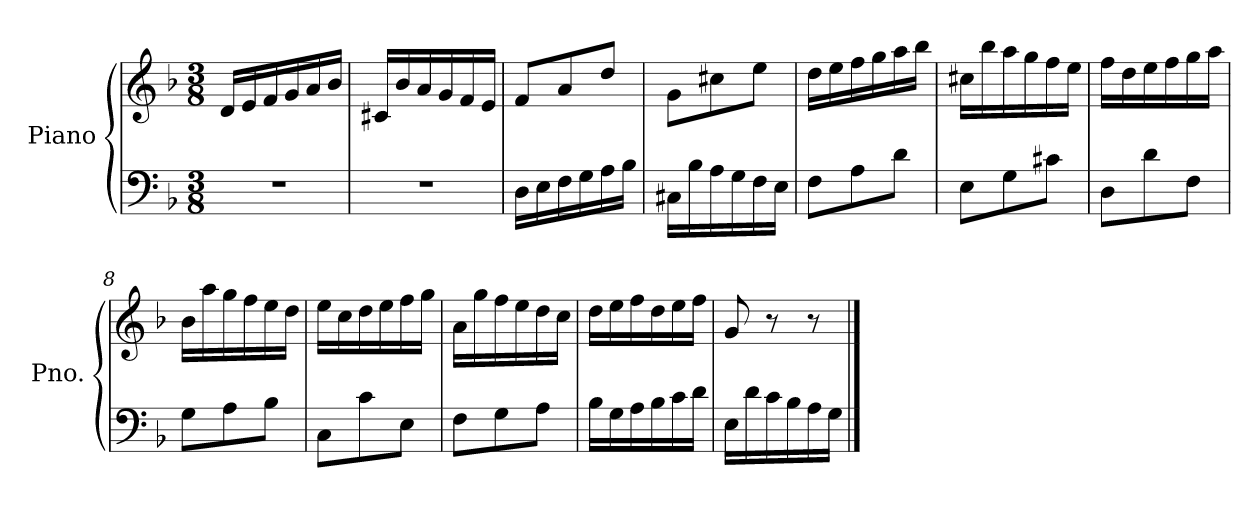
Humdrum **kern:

**kern	**kern
*part1	*part1
*staff2	*staff1
*I"Piano	*
*I'Pno.	*
*clefF4	*clefG2
*k[b-]	*k[b-]
*M3/8	*M3/8
*MM114	*MM114
=1	=1
4.r	16d/LL
.	16e/
.	16f/
.	16g/
.	16a/
.	16b-/JJ
=2	=2
4.r	16c#X/LL
.	16b-/
.	16a/
.	16g/
.	16f/
.	16e/JJ
=3	=3
16D\LL	8f/L
16E\	.
16F\	8a/
16G\	.
16A\	8dd/J
16B-\JJ	.
=4	=4
16C#X\LL	8g\L
16B-\	.
16A\	8cc#X\
16G\	.
16F\	8ee\J
16E\JJ	.
=5	=5
8F\L	16dd\LL
.	16ee\
8A\	16ff\
.	16gg\
8d\J	16aa\
.	16bb-\JJ
=6	=6
8E\L	16cc#X\LL
.	16bb-\
8G\	16aa\
.	16gg\
8c#X\J	16ff\
.	16ee\JJ
=7	=7
8D\L	16ff\LL
.	16dd\
8d\	16ee\
.	16ff\
8F\J	16gg\
.	16aa\JJ
!!LO:LB:g=z
=8	=8
8G\L	16b-\LL
.	16aa\
8A\	16gg\
.	16ff\
8B-\J	16ee\
.	16dd\JJ
=9	=9
8C\L	16ee\LL
.	16cc\
8c\	16dd\
.	16ee\
8E\J	16ff\
.	16gg\JJ
=10	=10
8F\L	16a\LL
.	16gg\
8G\	16ff\
.	16ee\
8A\J	16dd\
.	16cc\JJ
=11	=11
16B-\LL	16dd\LL
16G\	16ee\
16A\	16ff\
16B-\	16dd\
16c\	16ee\
16d\JJ	16ff\JJ
=12	=12
16E\LL	8g/
16d\	.
16c\	8r
16B-\	.
16A\	8r
16G\JJ	.
==	==
*-	*-
